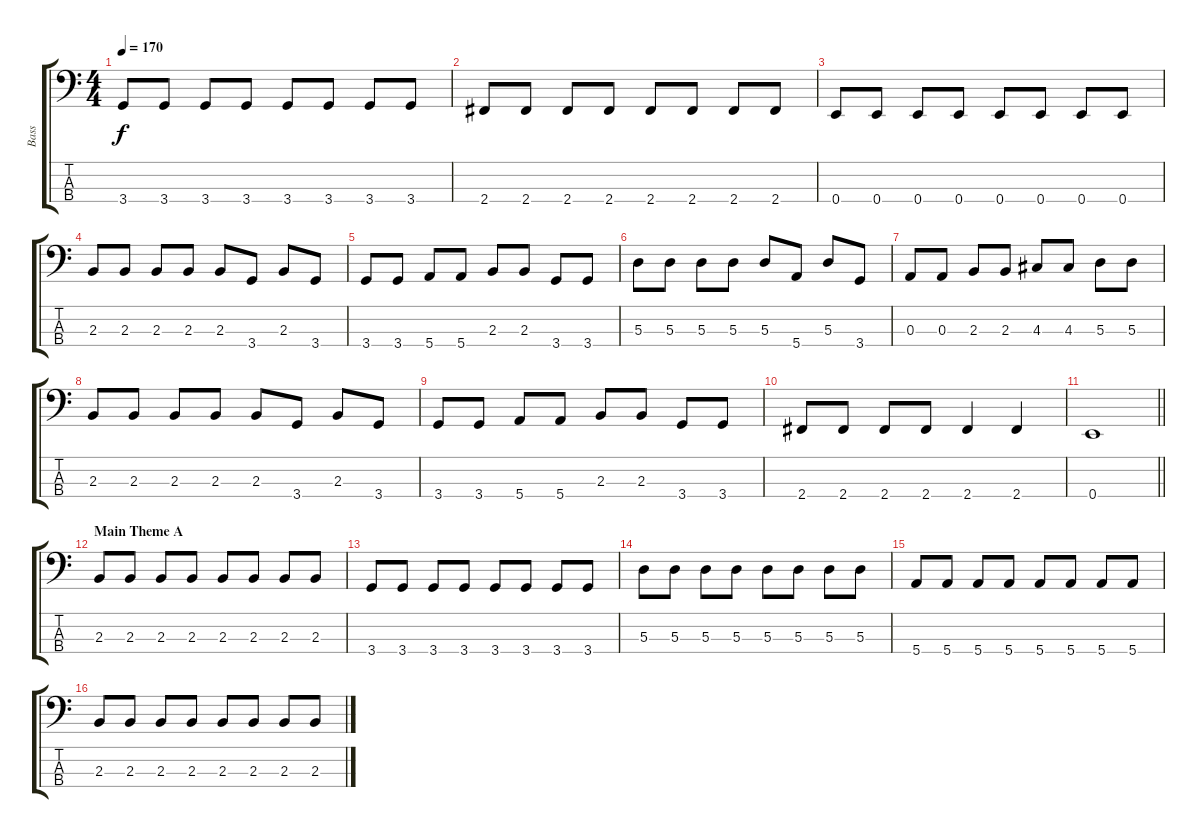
\track ("Bass" "Bass") {instrument electricbassfinger}
\staff {score tabs}
\tuning (G2 D2 A1 E1) {hide}
\ts (4 4)
\tempo 170
\clef f4
\ks c
3.4.8{dy f} 3.4.8 3.4.8 3.4.8 3.4.8 3.4.8 3.4.8 3.4.8 |
2.4.8 2.4.8 2.4.8 2.4.8 2.4.8 2.4.8 2.4.8 2.4.8 |
0.4.8 0.4.8 0.4.8 0.4.8 0.4.8 0.4.8 0.4.8 0.4.8 |
2.3.8 2.3.8 2.3.8 2.3.8 2.3.8 3.4.8 2.3.8 3.4.8 |
3.4.8 3.4.8 5.4.8 5.4.8 2.3.8 2.3.8 3.4.8 3.4.8 |
5.3.8 5.3.8 5.3.8 5.3.8 5.3.8 5.4.8 5.3.8 3.4.8 |
0.3.8 0.3.8 2.3.8 2.3.8 4.3.8 4.3.8 5.3.8 5.3.8 |
2.3.8 2.3.8 2.3.8 2.3.8 2.3.8 3.4.8 2.3.8 3.4.8 |
3.4.8 3.4.8 5.4.8 5.4.8 2.3.8 2.3.8 3.4.8 3.4.8 |
2.4.8 2.4.8 2.4.8 2.4.8 2.4.4 2.4.4 |
\barLineRight lightlight
0.4.1 |
\section ("" "Main Theme A")
2.3.8 2.3.8 2.3.8 2.3.8 2.3.8 2.3.8 2.3.8 2.3.8 |
3.4.8 3.4.8 3.4.8 3.4.8 3.4.8 3.4.8 3.4.8 3.4.8 |
5.3.8 5.3.8 5.3.8 5.3.8 5.3.8 5.3.8 5.3.8 5.3.8 |
5.4.8 5.4.8 5.4.8 5.4.8 5.4.8 5.4.8 5.4.8 5.4.8 |
2.3.8 2.3.8 2.3.8 2.3.8 2.3.8 2.3.8 2.3.8 2.3.8
